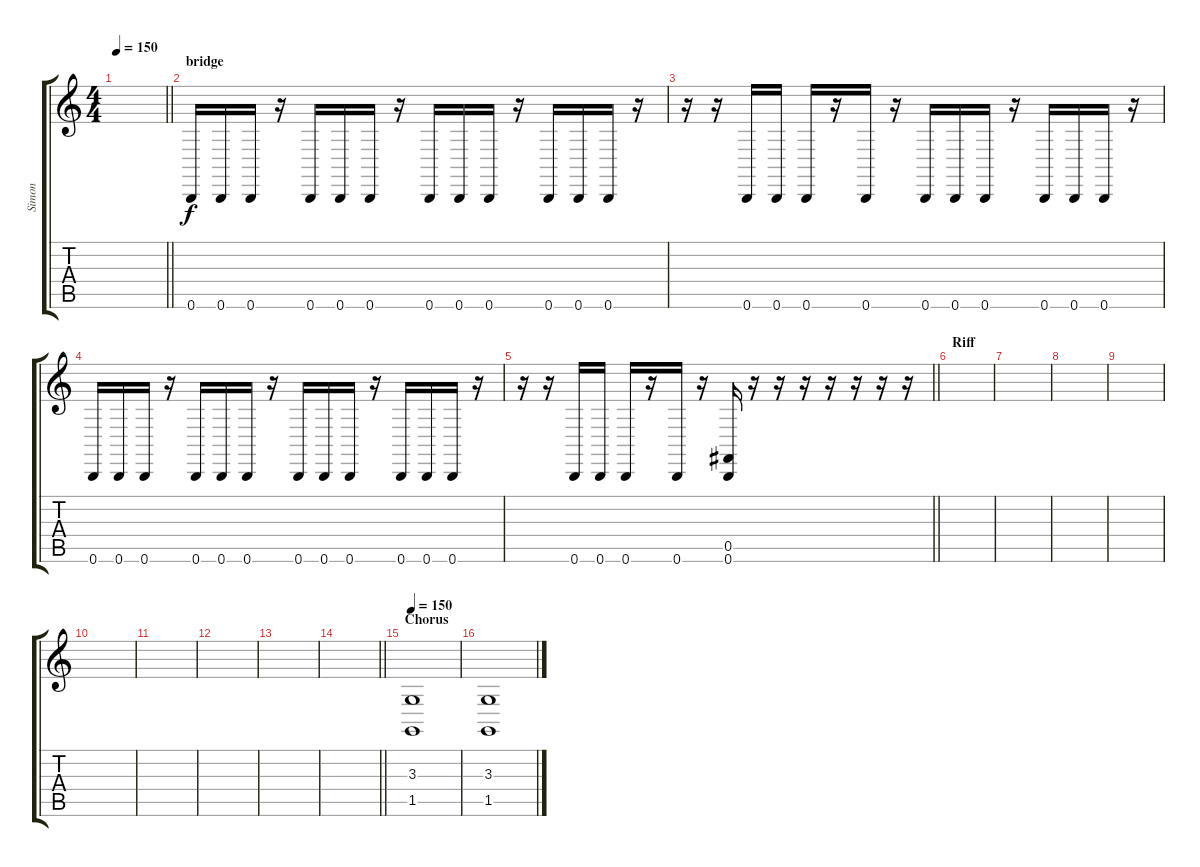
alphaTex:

\track ("Simon" "Simon") {instrument acousticgrandpiano}
\staff {score tabs}
\tuning (Db4 Ab3 E3 B2 Gb2 B1) {hide}
\ts (4 4)
\tempo 150
\clef g2
\barLineRight lightlight
\ks c
|
\section ("" "bridge")
0.6.16 0.6.16 0.6.16 r.16 0.6.16 0.6.16 0.6.16 r.16 0.6.16 0.6.16 0.6.16 r.16 0.6.16 0.6.16 0.6.16 r.16 |
r.16 r.16 0.6.16 0.6.16 0.6.16 r.16 0.6.16 r.16 0.6.16 0.6.16 0.6.16 r.16 0.6.16 0.6.16 0.6.16 r.16 |
0.6.16 0.6.16 0.6.16 r.16 0.6.16 0.6.16 0.6.16 r.16 0.6.16 0.6.16 0.6.16 r.16 0.6.16 0.6.16 0.6.16 r.16 |
\barLineRight lightlight
r.16 r.16 0.6.16 0.6.16 0.6.16 r.16 0.6.16 r.16 (0.5 0.6).16 r.16 r.16 r.16 r.16 r.16 r.16 r.16 |
\section ("" "Riff")
|
|
|
|
|
|
|
|
\barLineRight lightlight
|
\section ("" "Chorus")
\tempo 150
(3.3 1.5).1 |
(3.3 1.5).1
